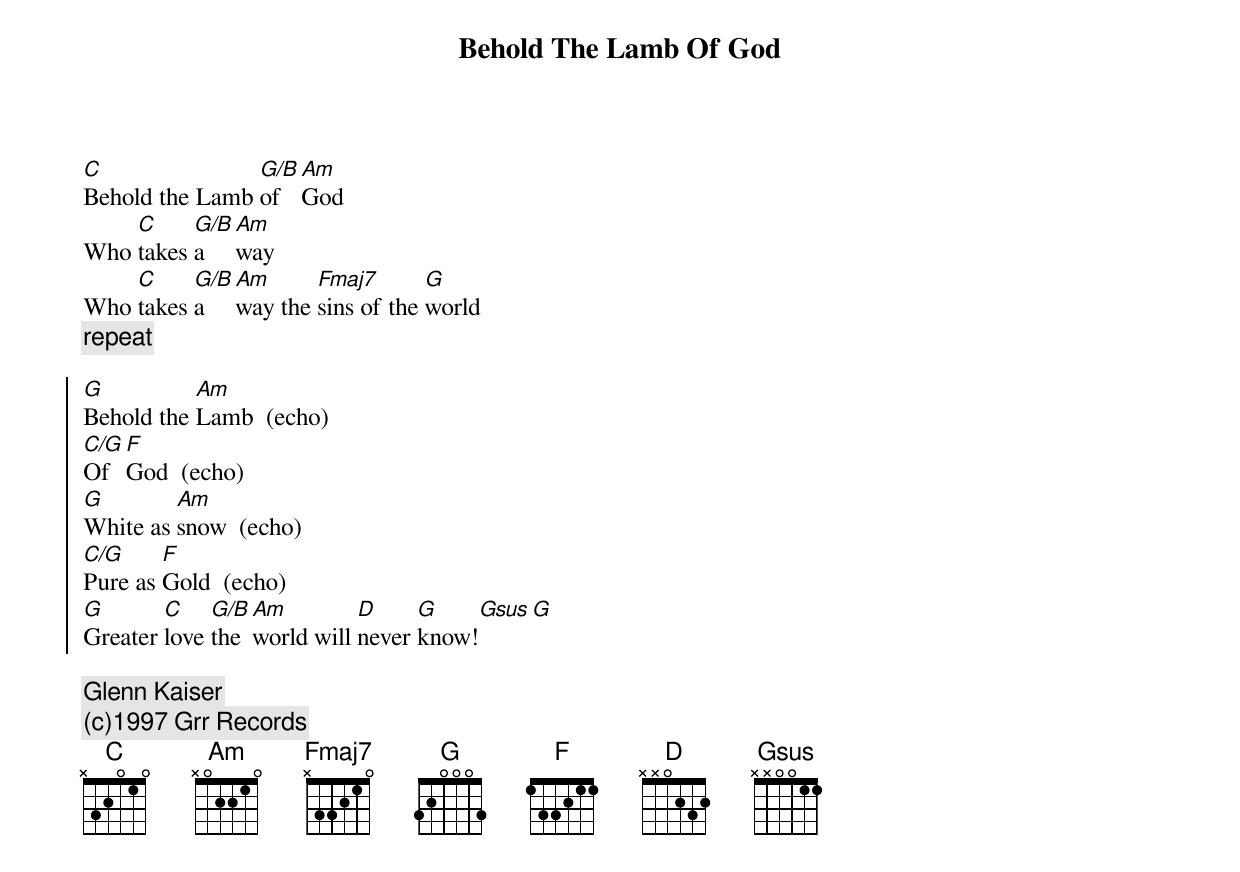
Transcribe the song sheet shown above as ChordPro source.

{t:Behold The Lamb Of God}
[C]Behold the Lamb [G/B]of [Am]God
Who [C]takes [G/B]a[Am]way
Who [C]takes [G/B]a[Am]way the [Fmaj7]sins of the [G]world
{c:repeat}

{soc}
[G]Behold the [Am]Lamb  (echo)
[C/G]Of [F]God  (echo)
[G]White as [Am]snow  (echo)
[C/G]Pure as [F]Gold  (echo)
[G]Greater [C]love [G/B]the [Am]world will [D]never [G]know![Gsus][G]
{eoc}

{c:Glenn Kaiser}
{c:(c)1997 Grr Records}
